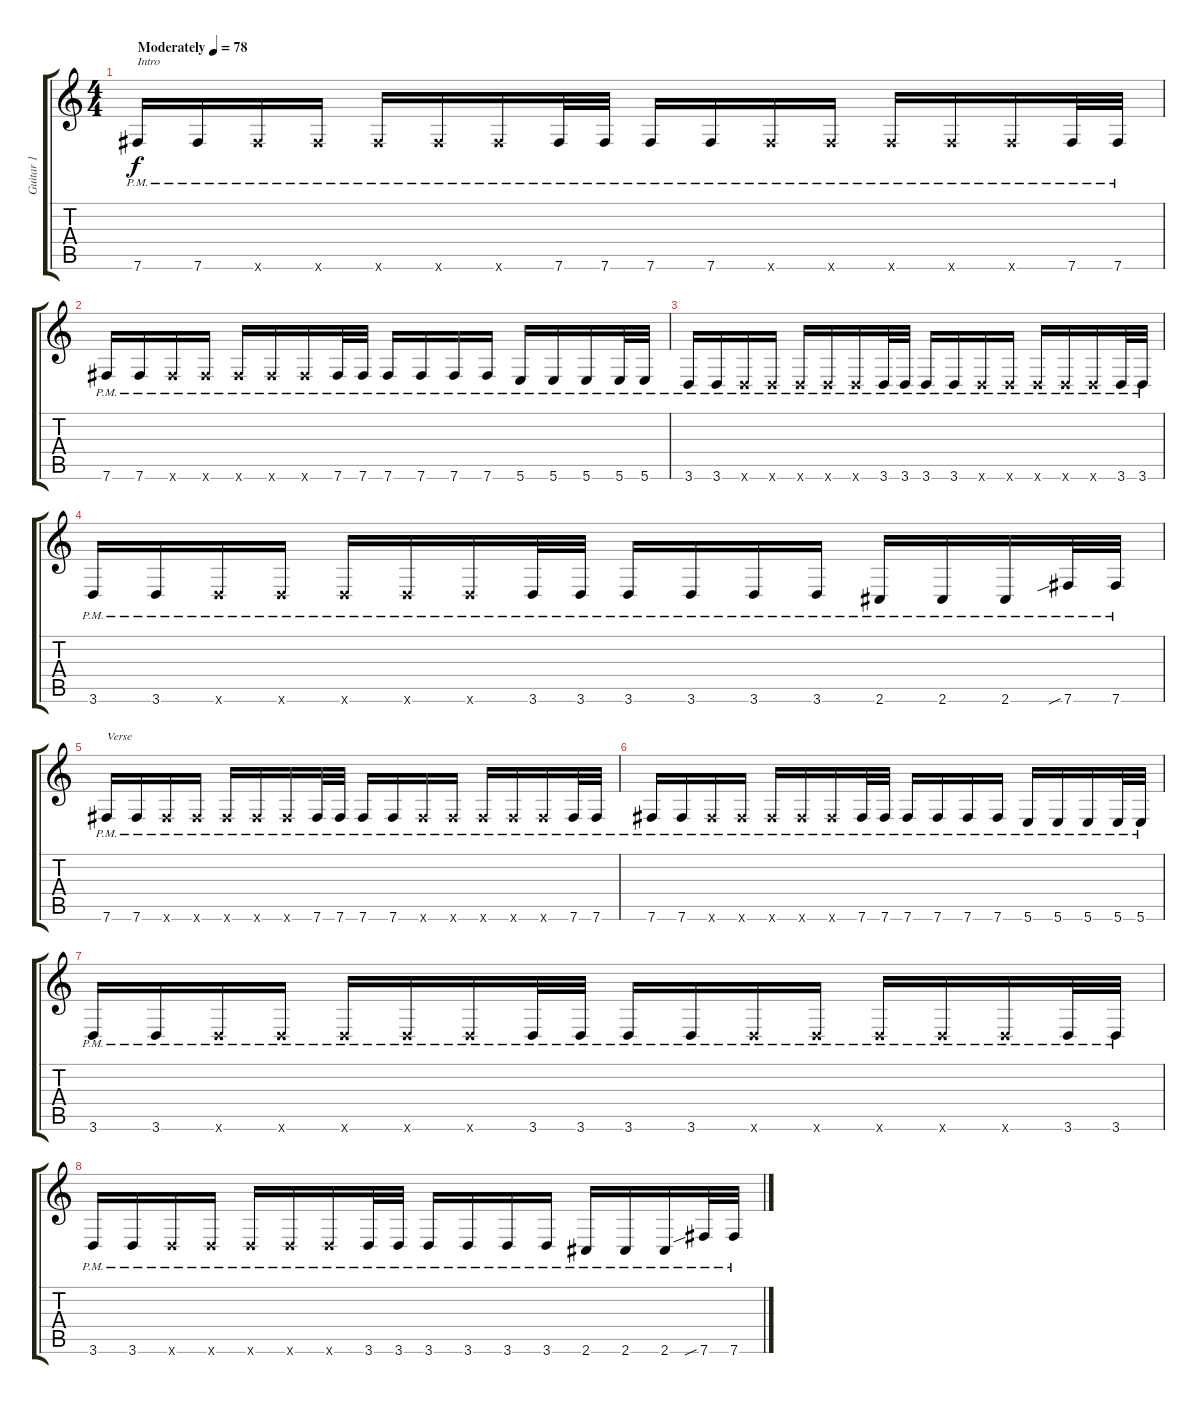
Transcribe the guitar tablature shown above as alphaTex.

\track ("Guitar 1" "Guitar 1") {instrument distortionguitar}
\staff {score tabs}
\tuning (Db4 Ab3 E3 B2 Gb2 B1) {hide}
\ts (4 4)
\tempo (78 "Moderately")
\clef g2
\ks c
7.6{pm}.16{txt "Intro" dy f instrument distortionguitar} 7.6{pm}.16 7.6{pm x}.16 7.6{pm x}.16 7.6{pm x}.16 7.6{pm x}.16 7.6{pm x}.16 7.6{pm}.32 7.6{pm}.32 7.6{pm}.16 7.6{pm}.16 7.6{pm x}.16 7.6{pm x}.16 7.6{pm x}.16 7.6{pm x}.16 7.6{pm x}.16 7.6{pm}.32 7.6{pm}.32 |
7.6{pm}.16 7.6{pm}.16 7.6{pm x}.16 7.6{pm x}.16 7.6{pm x}.16 7.6{pm x}.16 7.6{pm x}.16 7.6{pm}.32 7.6{pm}.32 7.6{pm}.16 7.6{pm}.16 7.6{pm}.16 7.6{pm}.16 5.6{pm}.16 5.6{pm}.16 5.6{pm}.16 5.6{pm}.32 5.6{pm}.32 |
3.6{pm}.16 3.6{pm}.16 3.6{pm x}.16 3.6{pm x}.16 3.6{pm x}.16 3.6{pm x}.16 3.6{pm x}.16 3.6{pm}.32 3.6{pm}.32 3.6{pm}.16 3.6{pm}.16 3.6{pm x}.16 3.6{pm x}.16 3.6{pm x}.16 3.6{pm x}.16 3.6{pm x}.16 3.6{pm}.32 3.6{pm}.32 |
3.6{pm}.16 3.6{pm}.16 3.6{pm x}.16 3.6{pm x}.16 3.6{pm x}.16 3.6{pm x}.16 3.6{pm x}.16 3.6{pm}.32 3.6{pm}.32 3.6{pm}.16 3.6{pm}.16 3.6{pm}.16 3.6{pm}.16 2.6{pm}.16 2.6{pm}.16 2.6{pm}.16 7.6{sib pm}.32 7.6{pm}.32 |
7.6{pm}.16{txt "Verse"} 7.6{pm}.16 7.6{pm x}.16 7.6{pm x}.16 7.6{pm x}.16 7.6{pm x}.16 7.6{pm x}.16 7.6{pm}.32 7.6{pm}.32 7.6{pm}.16 7.6{pm}.16 7.6{pm x}.16 7.6{pm x}.16 7.6{pm x}.16 7.6{pm x}.16 7.6{pm x}.16 7.6{pm}.32 7.6{pm}.32 |
7.6{pm}.16 7.6{pm}.16 7.6{pm x}.16 7.6{pm x}.16 7.6{pm x}.16 7.6{pm x}.16 7.6{pm x}.16 7.6{pm}.32 7.6{pm}.32 7.6{pm}.16 7.6{pm}.16 7.6{pm}.16 7.6{pm}.16 5.6{pm}.16 5.6{pm}.16 5.6{pm}.16 5.6{pm}.32 5.6{pm}.32 |
3.6{pm}.16 3.6{pm}.16 3.6{pm x}.16 3.6{pm x}.16 3.6{pm x}.16 3.6{pm x}.16 3.6{pm x}.16 3.6{pm}.32 3.6{pm}.32 3.6{pm}.16 3.6{pm}.16 3.6{pm x}.16 3.6{pm x}.16 3.6{pm x}.16 3.6{pm x}.16 3.6{pm x}.16 3.6{pm}.32 3.6{pm}.32 |
3.6{pm}.16 3.6{pm}.16 3.6{pm x}.16 3.6{pm x}.16 3.6{pm x}.16 3.6{pm x}.16 3.6{pm x}.16 3.6{pm}.32 3.6{pm}.32 3.6{pm}.16 3.6{pm}.16 3.6{pm}.16 3.6{pm}.16 2.6{pm}.16 2.6{pm}.16 2.6{pm}.16 7.6{sib pm}.32 7.6{pm}.32
